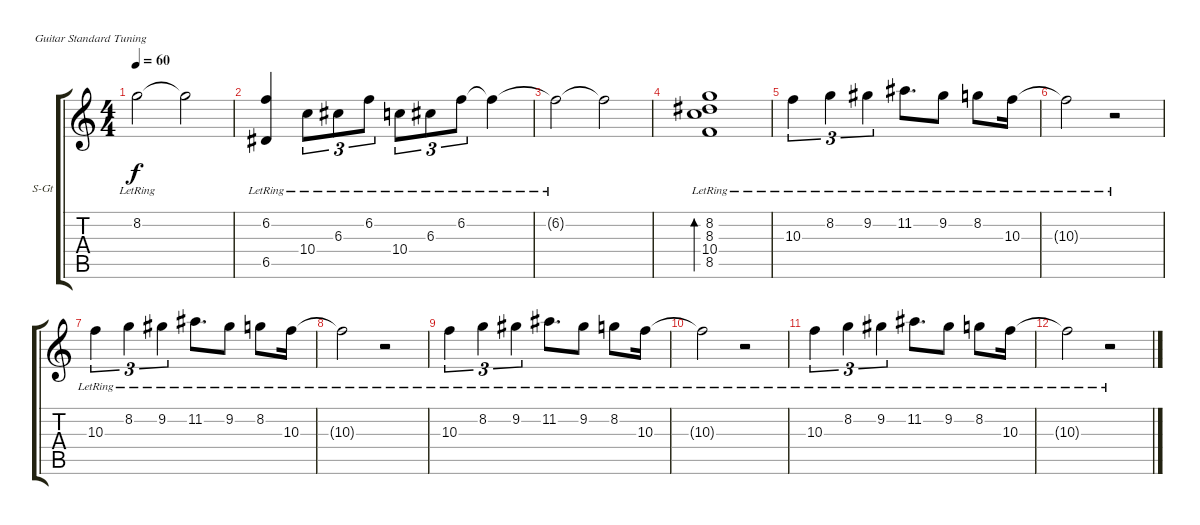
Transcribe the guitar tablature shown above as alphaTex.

\defaultSystemsLayout 4
\bracketExtendMode groupsimilarinstruments
\firstSystemTrackNameOrientation horizontal
\otherSystemsTrackNameOrientation horizontal
\track ("Steel Guitar" "S-Gt") {instrument acousticgrandpiano}
\staff {score tabs}
\tuning (E4 B3 G3 D3 A2 E2)
\displaytranspose 12
\ts (4 4)
\tempo 60
\clef g2
\ks c
8.2{lr t}.2{dy f} 8.2{t}.2 |
(6.5{lr} 6.2{lr}).4 10.4{lr}.8{tu (3 2)} 6.3{lr}.8{tu (3 2)} 6.2{lr}.8{tu (3 2)} 10.4{lr}.8{tu (3 2)} 6.3{lr}.8{tu (3 2)} 6.2{lr}.8{tu (3 2)} 6.2{lr t}.4 |
6.2{lr t}.2 6.2{t}.2 |
(8.2{lr} 8.3{lr} 10.4{lr} 8.5{lr}).1{bd 240} |
10.3{lr}.4{tu (3 2)} 8.2{lr}.4{tu (3 2)} 9.2{lr}.4{tu (3 2)} 11.2{lr}.8{d} 9.2{lr}.8 8.2{lr}.8 10.3{lr}.16 |
10.3{lr t}.2 r.2 |
10.3{lr}.4{tu (3 2)} 8.2{lr}.4{tu (3 2)} 9.2{lr}.4{tu (3 2)} 11.2{lr}.8{d} 9.2{lr}.8 8.2{lr}.8 10.3{lr}.16 |
10.3{lr t}.2 r.2 |
10.3{lr}.4{tu (3 2)} 8.2{lr}.4{tu (3 2)} 9.2{lr}.4{tu (3 2)} 11.2{lr}.8{d} 9.2{lr}.8 8.2{lr}.8 10.3{lr}.16 |
10.3{lr t}.2 r.2 |
10.3{lr}.4{tu (3 2)} 8.2{lr}.4{tu (3 2)} 9.2{lr}.4{tu (3 2)} 11.2{lr}.8{d} 9.2{lr}.8 8.2{lr}.8 10.3{lr}.16 |
10.3{lr t}.2 r.2
